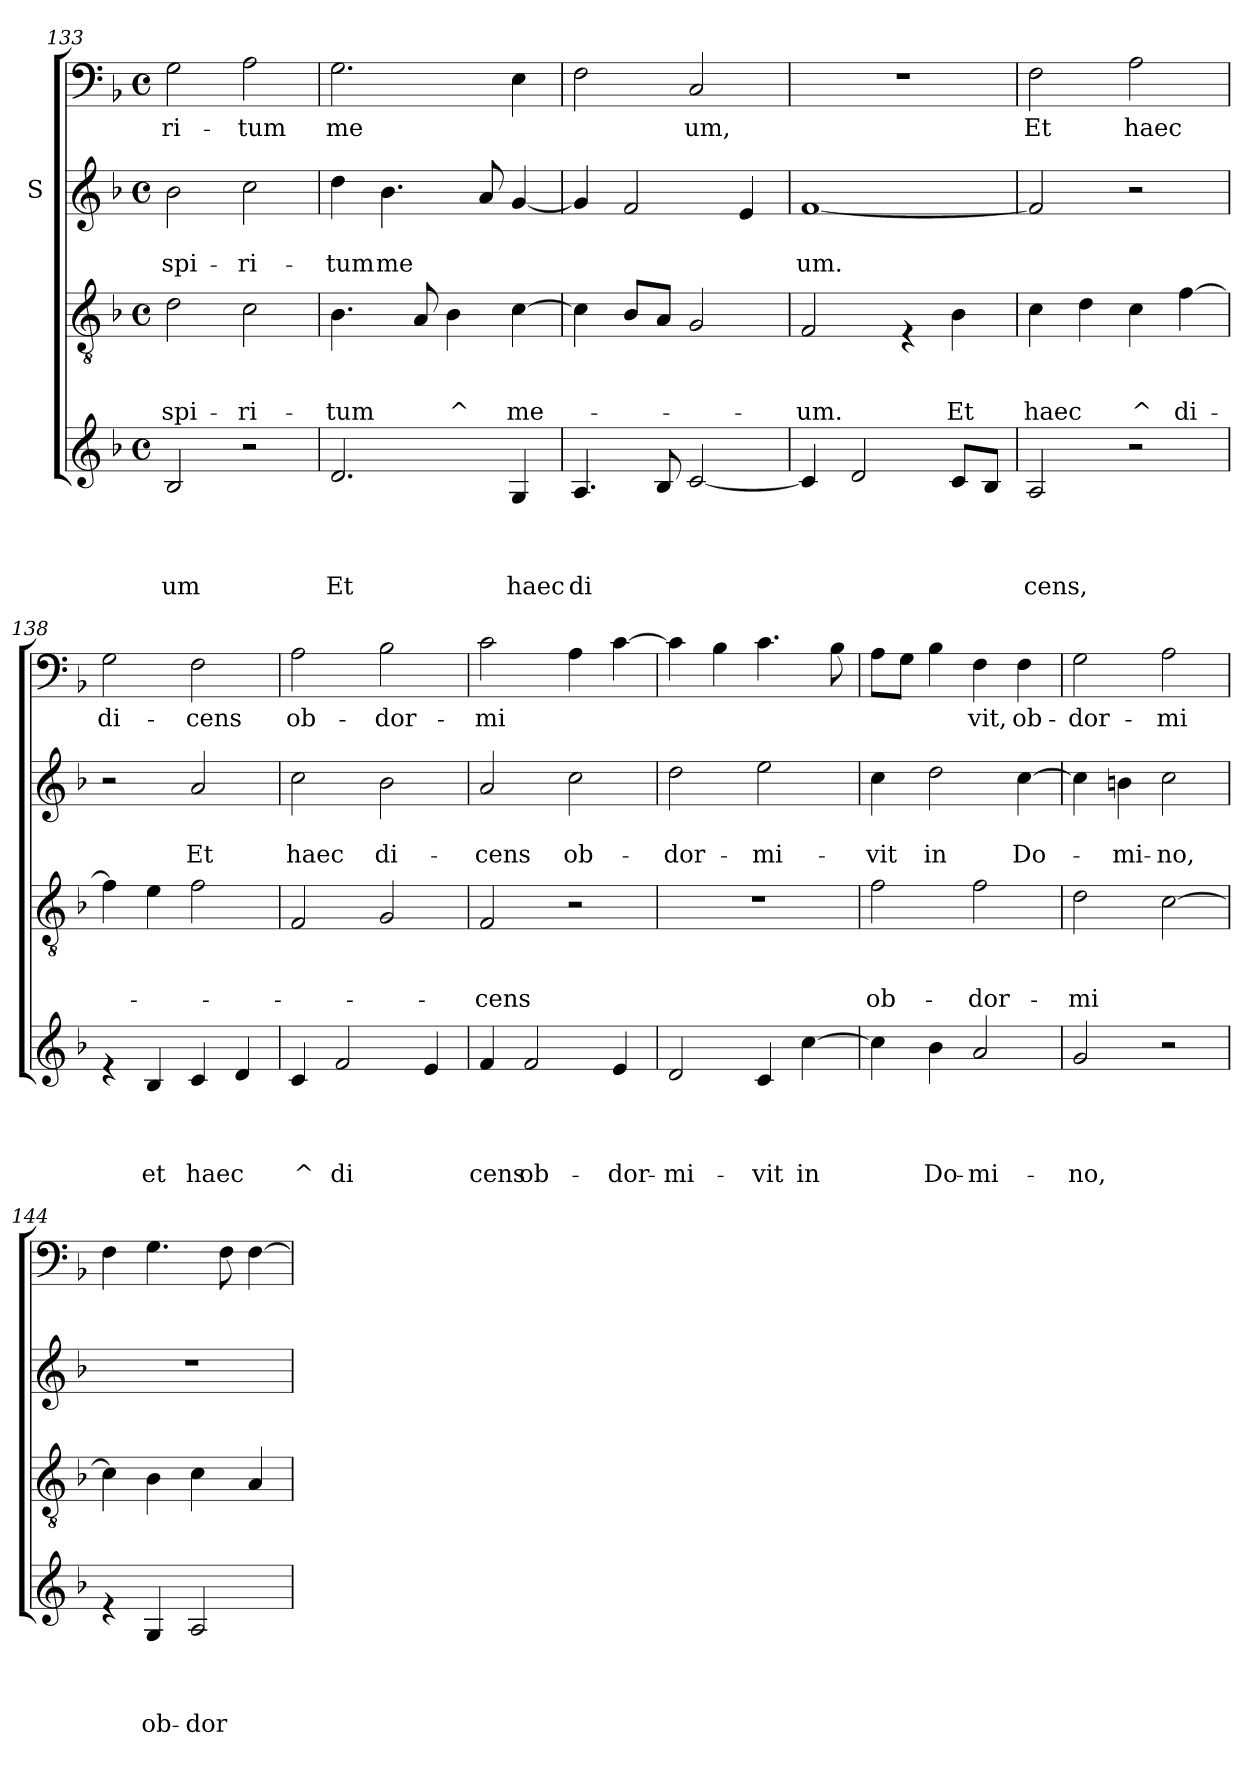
**kern	**text	**text	**text	**text	**kern	**text	**text	**text	**kern	**text	**text	**kern	**text
*part4	*part4	*part4	*part4	*part4	*part3	*part3	*part3	*part3	*part2	*part2	*part2	*part1	*part1
*staff4	*staff4	*staff4	*staff4	*staff4	*staff3	*staff3	*staff3	*staff3	*staff2	*staff2	*staff2	*staff1	*staff1
*	*	*	*	*	*	*	*	*	*I"S	*	*	*	*
*clefG2	*	*	*	*	*clefGv2	*	*	*	*clefG2	*	*	*clefF4	*
*k[b-]	*	*	*	*	*k[b-]	*	*	*	*k[b-]	*	*	*k[b-]	*
*F:	*	*	*	*	*F:	*	*	*	*F:	*	*	*F:	*
*M4/4	*	*	*	*	*M4/4	*	*	*	*M4/4	*	*	*M4/4	*
*met(c)	*	*	*	*	*met(c)	*	*	*	*met(c)	*	*	*met(c)	*
=133	=133	=133	=133	=133	=133	=133	=133	=133	=133	=133	=133	=133	=133
!	!	!	!	!LO:LY:b	!	!	!	!LO:LY:b	!	!	!LO:LY:b	!	!LO:LY:b
2B-/	.	.	.	um	2d\	.	.	spi-	2b-\	.	spi-	2G\	-ri-
!	!	!	!	!	!	!	!	!LO:LY:b	!	!	!LO:LY:b	!	!LO:LY:b
2r	.	.	.	.	2c\	.	.	-ri-	2cc\	.	-ri-	2A\	-tum
=134	=134	=134	=134	=134	=134	=134	=134	=134	=134	=134	=134	=134	=134
!	!	!	!	!LO:LY:b	!	!	!	!LO:LY:b	!	!	!LO:LY:b	!	!LO:LY:b
2.d/	.	.	.	Et	4.B-\	.	.	-tum	4dd\	.	-tum	2.G\	me
!	!	!	!	!	!	!	!	!	!	!	!LO:LY:b	!	!
.	.	.	.	.	.	.	.	.	4.b-\	.	me	.	.
.	.	.	.	.	8A/	.	.	.	.	.	.	.	.
!	!	!	!	!	!	!	!	!LO:LY:b	!	!	!	!	!
.	.	.	.	.	4B-\	.	.	^	.	.	.	.	.
.	.	.	.	.	.	.	.	.	8a/	.	.	.	.
!	!	!	!	!LO:LY:b	!	!	!	!LO:LY:b	!	!	!	!	!
4G/	.	.	.	haec	[>4c\	.	.	me-	[<4g/	.	.	4E\	.
=135	=135	=135	=135	=135	=135	=135	=135	=135	=135	=135	=135	=135	=135
!	!	!	!	!LO:LY:b	!	!	!	!	!	!	!	!	!
4.A/	.	.	.	di	4c\]	.	.	.	4g/]	.	.	2F\	.
.	.	.	.	.	8B-/L	.	.	.	2f/	.	.	.	.
8B-/	.	.	.	.	8A/J	.	.	.	.	.	.	.	.
!	!	!	!	!	!	!	!	!	!	!	!	!	!LO:LY:b
[<2c/	.	.	.	.	2G/	.	.	.	.	.	.	2C/	um,
.	.	.	.	.	.	.	.	.	4e/	.	.	.	.
=136	=136	=136	=136	=136	=136	=136	=136	=136	=136	=136	=136	=136	=136
!	!	!	!	!	!	!	!	!LO:LY:b	!	!	!LO:LY:b	!	!
4c/]	.	.	.	.	2F/	.	.	-um.	[<1f	.	um.	1r	.
2d/	.	.	.	.	.	.	.	.	.	.	.	.	.
.	.	.	.	.	4rE	.	.	.	.	.	.	.	.
!	!	!	!	!	!	!	!	!LO:LY:b	!	!	!	!	!
8c/L	.	.	.	.	4B-\	.	.	Et	.	.	.	.	.
8B-/J	.	.	.	.	.	.	.	.	.	.	.	.	.
!!LO:LB:g=z
=137	=137	=137	=137	=137	=137	=137	=137	=137	=137	=137	=137	=137	=137
!	!	!	!	!LO:LY:b	!	!	!	!LO:LY:b	!	!	!	!	!LO:LY:b
2A/	.	.	.	cens,	4c\	.	.	haec	2f/]	.	.	2F\	Et
.	.	.	.	.	4d\	.	.	.	.	.	.	.	.
!	!	!	!	!	!	!	!	!LO:LY:b	!	!	!	!	!LO:LY:b
2r	.	.	.	.	4c\	.	.	^	2r	.	.	2A\	haec
!	!	!	!	!	!	!	!	!LO:LY:b	!	!	!	!	!
.	.	.	.	.	[>4f\	.	.	di-	.	.	.	.	.
=138	=138	=138	=138	=138	=138	=138	=138	=138	=138	=138	=138	=138	=138
!	!	!	!	!	!	!	!	!	!	!	!	!	!LO:LY:b
4re	.	.	.	.	4f\]	.	.	.	2r	.	.	2G\	di-
!	!	!	!	!LO:LY:b	!	!	!	!	!	!	!	!	!
4B-/	.	.	.	et	4e\	.	.	.	.	.	.	.	.
!	!	!	!	!LO:LY:b	!	!	!	!	!	!	!LO:LY:b	!	!LO:LY:b
4c/	.	.	.	haec	2f\	.	.	.	2a/	.	Et	2F\	-cens
4d/	.	.	.	.	.	.	.	.	.	.	.	.	.
=139	=139	=139	=139	=139	=139	=139	=139	=139	=139	=139	=139	=139	=139
!	!	!	!	!LO:LY:b	!	!	!	!	!	!	!LO:LY:b	!	!LO:LY:b
4c/	.	.	.	^	2F/	.	.	.	2cc\	.	haec	2A\	ob-
!	!	!	!	!LO:LY:b	!	!	!	!	!	!	!	!	!
2f/	.	.	.	di	.	.	.	.	.	.	.	.	.
!	!	!	!	!	!	!	!	!	!	!	!LO:LY:b	!	!LO:LY:b
.	.	.	.	.	2G/	.	.	.	2b-\	.	di-	2B-\	-dor-
4e/	.	.	.	.	.	.	.	.	.	.	.	.	.
=140	=140	=140	=140	=140	=140	=140	=140	=140	=140	=140	=140	=140	=140
!	!	!	!	!LO:LY:b	!	!	!	!LO:LY:b	!	!	!LO:LY:b	!	!LO:LY:b
4f/	.	.	.	cens	2F/	.	.	-cens	2a/	.	-cens	2c\	-mi
!	!	!	!	!LO:LY:b	!	!	!	!	!	!	!	!	!
2f/	.	.	.	ob-	.	.	.	.	.	.	.	.	.
!	!	!	!	!	!	!	!	!	!	!	!LO:LY:b	!	!
.	.	.	.	.	2r	.	.	.	2cc\	.	ob-	4A\	.
!	!	!	!	!LO:LY:b	!	!	!	!	!	!	!	!	!
4e/	.	.	.	-dor-	.	.	.	.	.	.	.	[>4c\	.
=141	=141	=141	=141	=141	=141	=141	=141	=141	=141	=141	=141	=141	=141
!	!	!	!	!LO:LY:b	!	!	!	!	!	!	!LO:LY:b	!	!
2d/	.	.	.	-mi-	1r	.	.	.	2dd\	.	-dor-	4c\]	.
.	.	.	.	.	.	.	.	.	.	.	.	4B-\	.
!	!	!	!	!LO:LY:b	!	!	!	!	!	!	!LO:LY:b	!	!
4c/	.	.	.	-vit	.	.	.	.	2ee\	.	-mi-	4.c\	.
!	!	!	!	!LO:LY:b	!	!	!	!	!	!	!	!	!
[>4cc\	.	.	.	in	.	.	.	.	.	.	.	.	.
.	.	.	.	.	.	.	.	.	.	.	.	8B-\	.
!!LO:LB:g=z
=142	=142	=142	=142	=142	=142	=142	=142	=142	=142	=142	=142	=142	=142
!	!	!	!	!	!	!	!	!LO:LY:b	!	!	!LO:LY:b	!	!
4cc\]	.	.	.	.	2f\	.	.	ob-	4cc\	.	-vit	8A\L	.
.	.	.	.	.	.	.	.	.	.	.	.	8G\J	.
!	!	!	!	!LO:LY:b	!	!	!	!	!	!	!LO:LY:b	!	!
4b-\	.	.	.	Do-	.	.	.	.	2dd\	.	in	4B-\	.
!	!	!	!	!LO:LY:b	!	!	!	!LO:LY:b	!	!	!	!	!LO:LY:b
2a/	.	.	.	-mi-	2f\	.	.	-dor-	.	.	.	4F\	vit,
!	!	!	!	!	!	!	!	!	!	!	!LO:LY:b	!	!LO:LY:b
.	.	.	.	.	.	.	.	.	[>4cc\	.	Do-	4F\	ob-
=143	=143	=143	=143	=143	=143	=143	=143	=143	=143	=143	=143	=143	=143
!	!	!	!	!LO:LY:b	!	!	!	!LO:LY:b	!	!	!	!	!LO:LY:b
2g/	.	.	.	-no,	2d\	.	.	-mi	4cc\]	.	.	2G\	-dor-
!	!	!	!	!	!	!	!	!	!	!	!LO:LY:b	!	!
.	.	.	.	.	.	.	.	.	4bn\	.	-mi-	.	.
!	!	!	!	!	!	!	!	!	!	!	!LO:LY:b	!	!LO:LY:b
2r	.	.	.	.	[>2c\	.	.	.	2cc\	.	-no,	2A\	-mi
=144	=144	=144	=144	=144	=144	=144	=144	=144	=144	=144	=144	=144	=144
4re	.	.	.	.	4c\]	.	.	.	1r	.	.	4F\	.
!	!	!	!	!LO:LY:b	!	!	!	!	!	!	!	!	!
4G/	.	.	.	ob-	4B-\	.	.	.	.	.	.	4.G\	.
!	!	!	!	!LO:LY:b	!	!	!	!	!	!	!	!	!
2A/	.	.	.	-dor-	4c\	.	.	.	.	.	.	.	.
.	.	.	.	.	.	.	.	.	.	.	.	8F\	.
.	.	.	.	.	4A/	.	.	.	.	.	.	[>4F\	.
=	=	=	=	=	=	=	=	=	=	=	=	=	=
*-	*-	*-	*-	*-	*-	*-	*-	*-	*-	*-	*-	*-	*-
